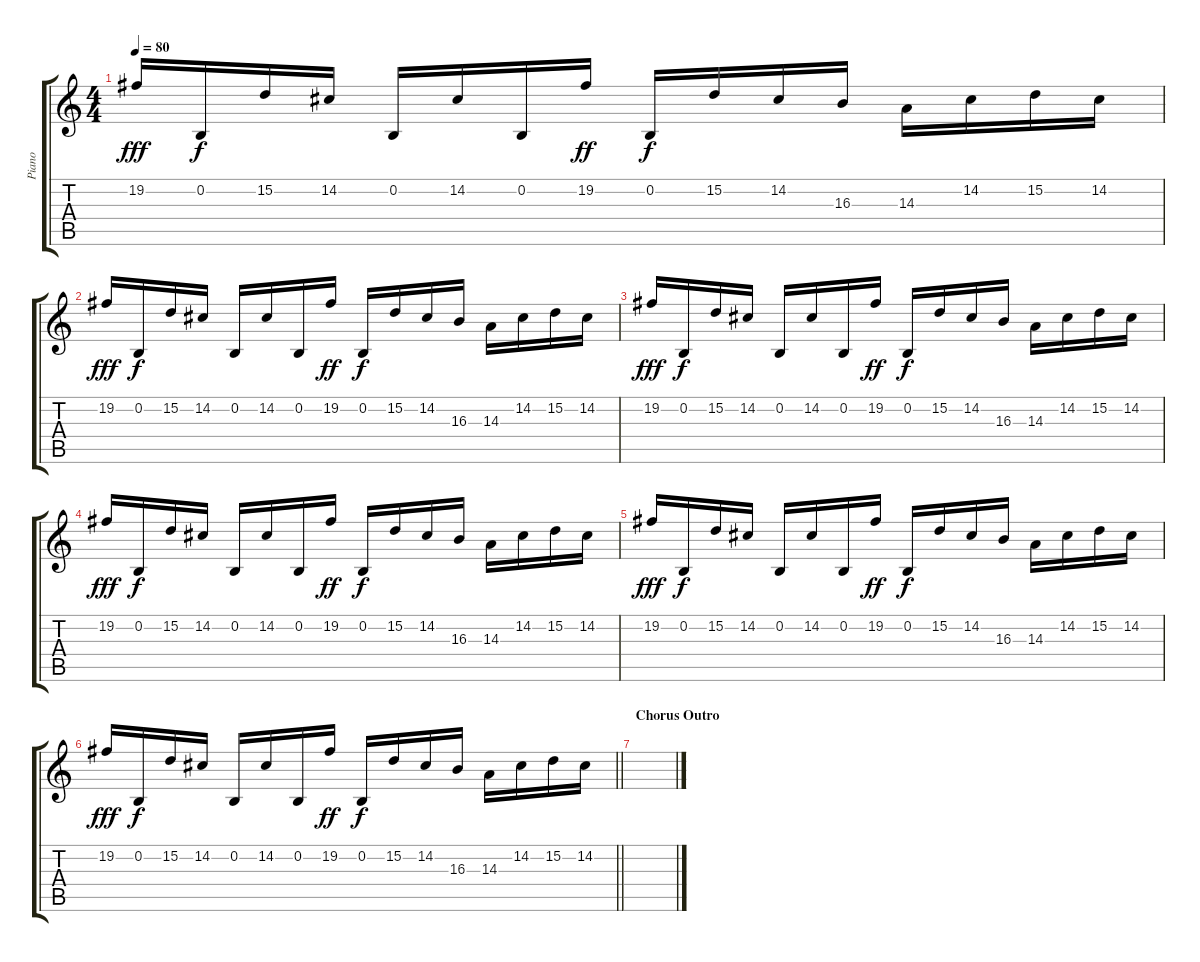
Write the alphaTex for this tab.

\track ("Piano" "Piano") {instrument acousticgrandpiano bank 255}
\staff {score tabs}
\tuning (E4 B3 G3 D3 A2 E2) {hide}
\ts (4 4)
\tempo 80
\clef g2
\ks c
19.2.16{dy fff} 0.2.16{dy f} 15.2.16 14.2.16 0.2.16 14.2.16 0.2.16 19.2.16{dy ff} 0.2.16{dy f} 15.2.16 14.2.16 16.3.16 14.3.16 14.2.16 15.2.16 14.2.16 |
19.2.16{dy fff} 0.2.16{dy f} 15.2.16 14.2.16 0.2.16 14.2.16 0.2.16 19.2.16{dy ff} 0.2.16{dy f} 15.2.16 14.2.16 16.3.16 14.3.16 14.2.16 15.2.16 14.2.16 |
19.2.16{dy fff} 0.2.16{dy f} 15.2.16 14.2.16 0.2.16 14.2.16 0.2.16 19.2.16{dy ff} 0.2.16{dy f} 15.2.16 14.2.16 16.3.16 14.3.16 14.2.16 15.2.16 14.2.16 |
19.2.16{dy fff} 0.2.16{dy f} 15.2.16 14.2.16 0.2.16 14.2.16 0.2.16 19.2.16{dy ff} 0.2.16{dy f} 15.2.16 14.2.16 16.3.16 14.3.16 14.2.16 15.2.16 14.2.16 |
19.2.16{dy fff} 0.2.16{dy f} 15.2.16 14.2.16 0.2.16 14.2.16 0.2.16 19.2.16{dy ff} 0.2.16{dy f} 15.2.16 14.2.16 16.3.16 14.3.16 14.2.16 15.2.16 14.2.16 |
\barLineRight lightlight
19.2.16{dy fff} 0.2.16{dy f} 15.2.16 14.2.16 0.2.16 14.2.16 0.2.16 19.2.16{dy ff} 0.2.16{dy f} 15.2.16 14.2.16 16.3.16 14.3.16 14.2.16 15.2.16 14.2.16 |
\section ("" "Chorus Outro")
